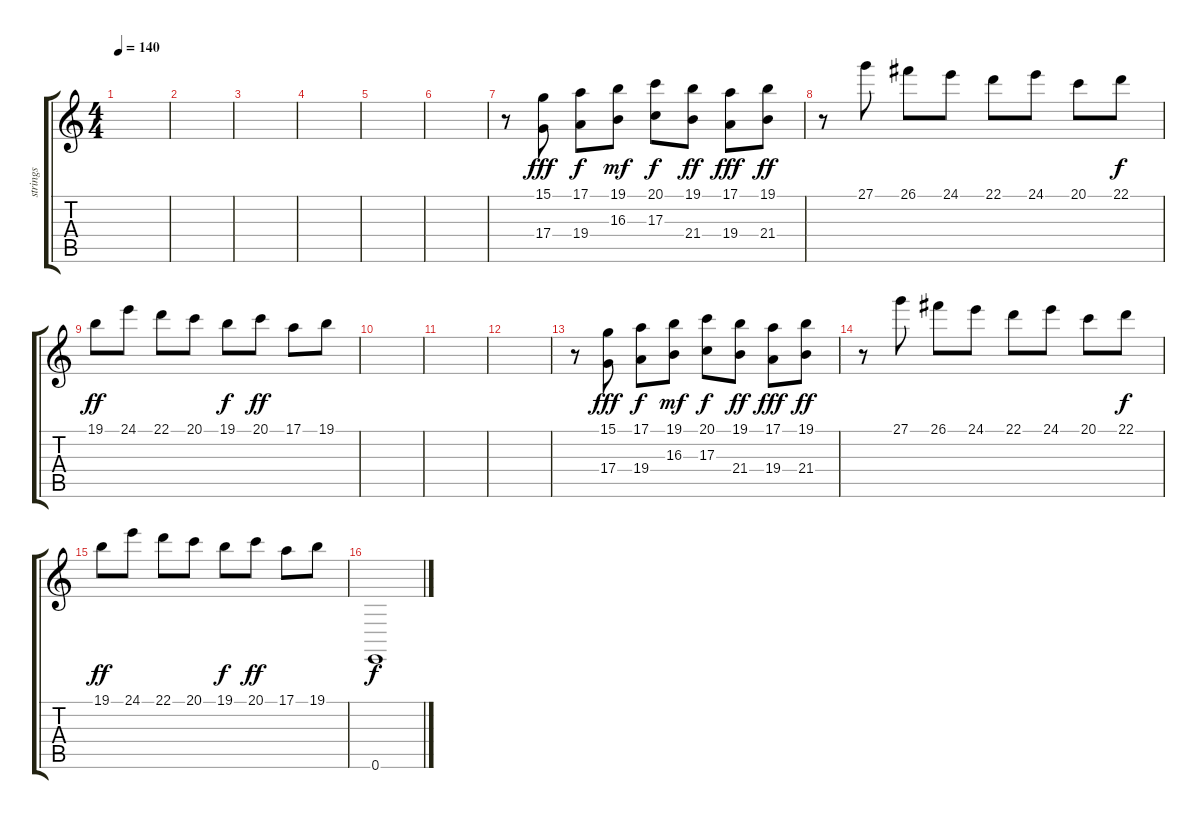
\track ("strings" "strings") {instrument stringensemble1}
\staff {score tabs}
\tuning (E4 B3 G3 D3 A2 E2) {hide}
\ts (4 4)
\tempo 140
\clef g2
\ks c
|
|
|
|
|
|
r.8 (15.1 17.4).8{dy fff} (17.1 19.4).8{dy f} (19.1 16.3).8{dy mf} (20.1 17.3).8{dy f} (19.1 21.4).8{dy ff} (17.1 19.4).8{dy fff} (19.1 21.4).8{dy ff} |
r.8 27.1.8 26.1.8 24.1.8 22.1.8 24.1.8 20.1.8 22.1.8{dy f} |
19.1.8{dy ff} 24.1.8 22.1.8 20.1.8 19.1.8{dy f} 20.1.8{dy ff} 17.1.8 19.1.8 |
|
|
|
r.8 (15.1 17.4).8{dy fff} (17.1 19.4).8{dy f} (19.1 16.3).8{dy mf} (20.1 17.3).8{dy f} (19.1 21.4).8{dy ff} (17.1 19.4).8{dy fff} (19.1 21.4).8{dy ff} |
r.8 27.1.8 26.1.8 24.1.8 22.1.8 24.1.8 20.1.8 22.1.8{dy f} |
19.1.8{dy ff} 24.1.8 22.1.8 20.1.8 19.1.8{dy f} 20.1.8{dy ff} 17.1.8 19.1.8 |
0.6.1{dy f volume 0}
